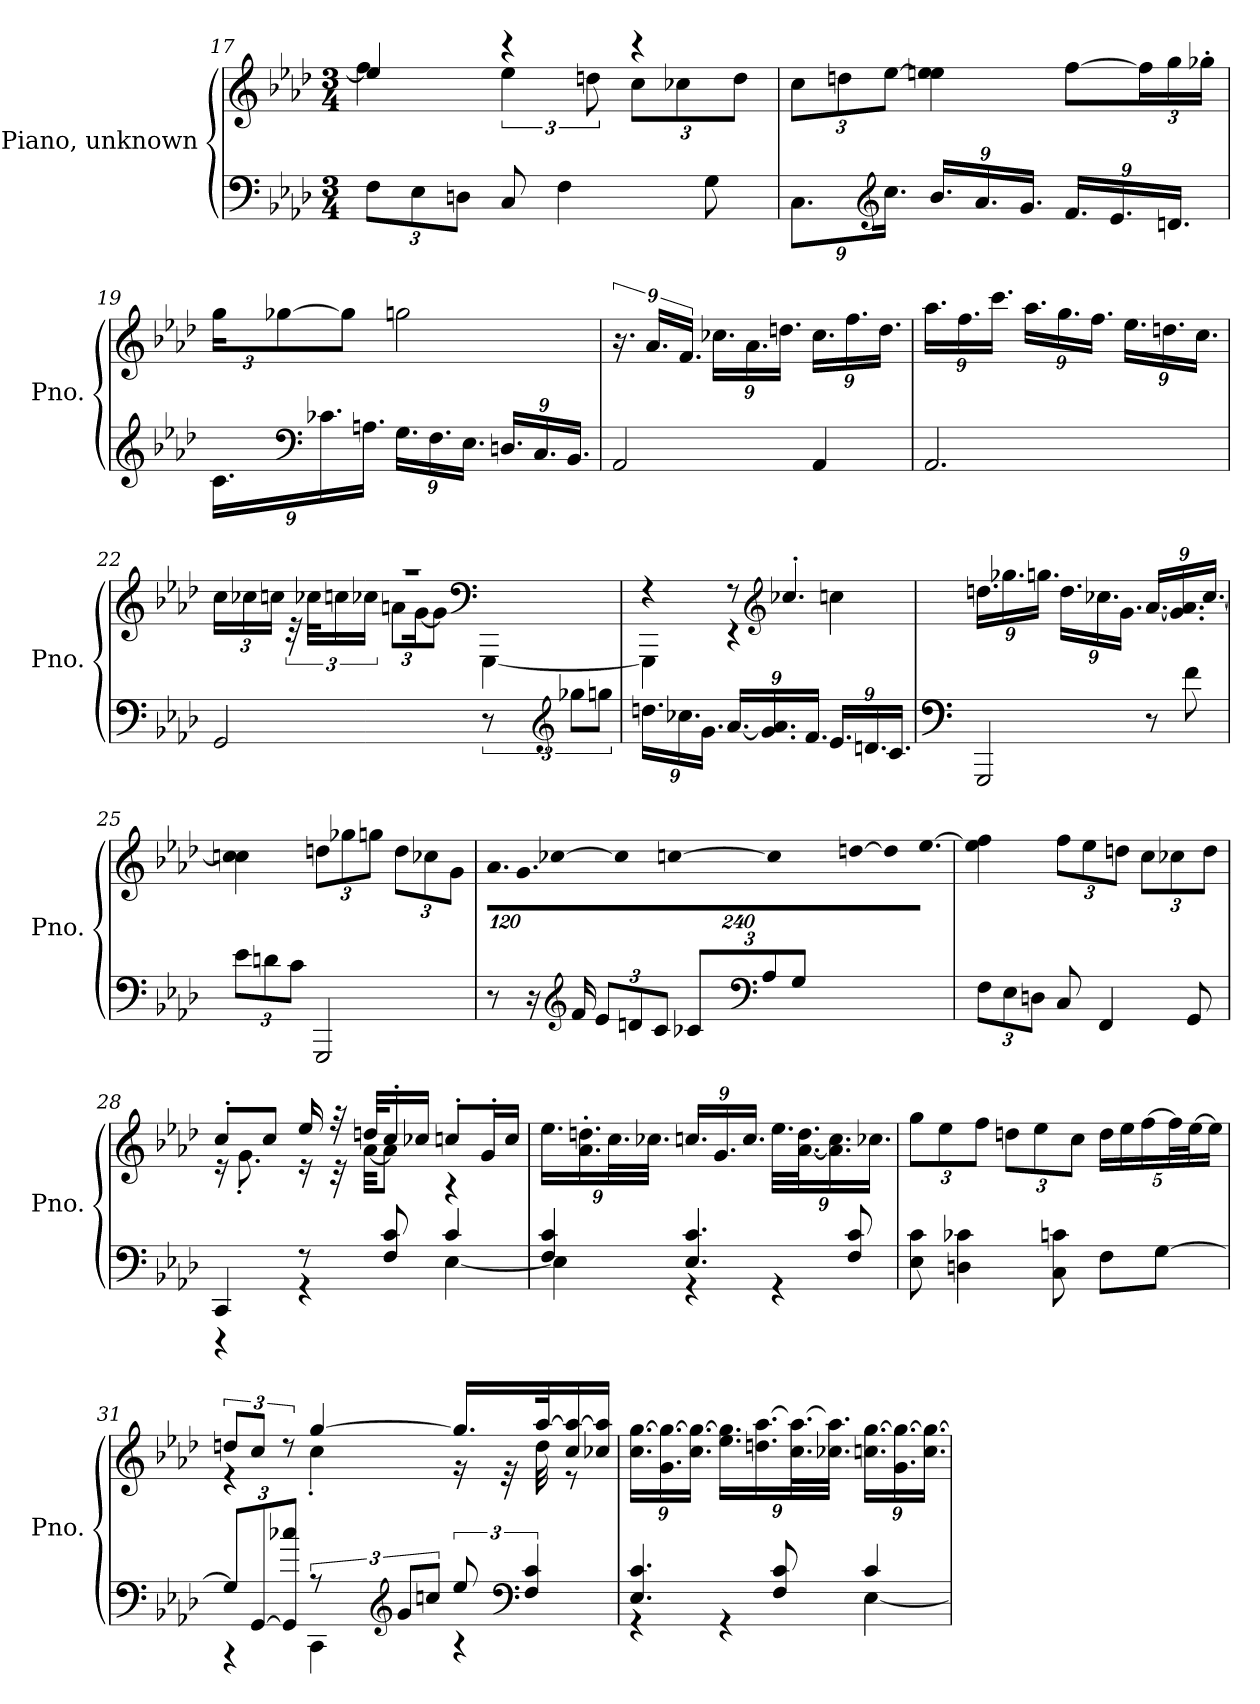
**kern	**kern
*part1	*part1
*staff2	*staff1
*I"Piano, unknown	*
*I'Pno.	*
*clefF4	*clefG2
*k[b-e-a-d-]	*k[b-e-a-d-]
*M3/4	*M3/4
*Xbrackettup	*
=17	=17
*	*^
12F\L	4ee-/]	4ff\
12E-\	.	.
12Dn\J	.	.
8C/	4r	6ee-\
4F\	.	.
.	.	12ddn\
*	*	*Xbrackettup
.	4r	12cc\L
.	.	12cc-X\
8G\	.	.
.	.	12dd\J
*	*v	*v
!!LO:PB:g=z
=18	=18
9.C\L	12cc\L
.	12ddn\
*clefG2	*
18.cc\Jk	[12ee-\J
18.b-/LL	4ee-\] 4een\
18.a-/	.
18.g/JJ	.
18.f/LL	[8ff\L
18.e-/	.
.	24ff\L]
18.dn/JJ	24gg\
.	24gg-X'\JJ
=19	=19
18.c\LL	24gg\KL
.	[12gg-X\
*clefF4	*
18.c-X\	.
.	8gg-\J]
18.An\JJ	.
18.G\LL	2ggn\
18.F\	.
18.E-\JJ	.
18.Dn/LL	.
18.C/	.
18.BB-/JJ	.
!!LO:LB:g=z
=20	=20
*	*brackettup
2AA-/	18.r
.	18.a-/LL
.	18.f/JJ
.	18.cc-X\LL
.	18.a-\
.	18.ddn\JJ
4AA-/	18.cc-\LL
.	18.ff\
.	18.dd\JJ
=21	=21
*	*Xbrackettup
2.AA-/	18.aa-\LL
.	18.ff\
.	18.ccc\JJ
.	18.aa-\LL
.	18.gg\
.	18.ff\JJ
.	18.ee-\LL
.	18.ddn\
.	18.cc\JJ
!!LO:LB:g=z
=22	=22
*	*^
2GG/	2.r	24cc\LL
.	.	24cc-X\
.	.	24ccn\JJ
*	*	*brackettup
.	.	48r
.	.	48cc-X\KLL
.	.	24ccn\
.	.	24cc-X\JJ
*	*	*Xbrackettup
.	.	12an\L
.	.	[24g\K
.	.	8g\J]
*	*clefF4	*
*brackettup	*	*
12r	.	[4GGG\
*clefG2	*	*
12gg-X\L	.	.
12ggn\J	.	.
=23	=23	=23
*Xbrackettup	*	*
18.ddn\LL	4r	4GGG\]
18.cc-X\	.	.
18.g\JJ	.	.
[18.a-/LL	8r	4r
18.g/ 18.a-/]	.	.
*	*clefG2	*
.	4.cc-X'/	.
18.f/JJ	.	.
18.e-/LL	.	4ccn\
18.dn/	.	.
18.c/JJ	.	.
*	*v	*v
!!LO:LB:g=z
=24	=24
*clefF4	*
2GGG/	18.ddn\LL
.	18.gg-X\
.	18.ggn\JJ
.	18.dd\LL
.	18.cc-X\
.	18.g\JJ
8r	[18.a-/LL
.	18.g/ 18.a-/]
8f\	.
.	[18.cc-/JJ
=25	=25
12e-\L	4cc-\] 4ccn\
12dn\	.
12c\J	.
2GGG/	12ddn\L
.	12gg-X\
.	12ggn\J
.	12dd\L
.	12cc-X\
.	12g\J
!!LO:LB:g=z
=26	=26
!	!LO:N:vis=16.
8r	960%103a-\LL
!	!LO:N:vis=32.
.	1920%103g\JK
16r	.
!	!LO:N:vis=8
.	[960%137cc-X\
*clefG2	*
16f/	.
12e-/L	.
!	!LO:N:vis=64
.	960%17cc-\KKK]
!	!LO:N:vis=8
.	[960%137ccn\
12dn/	.
12c/J	.
!	!LO:N:vis=64
.	960%17cc\KKK]
.	1920ryy
!	!LO:N:vis=8
.	[960%137ddn\
12c-X/L	.
*clefF4	*
12A-/	.
!	!LO:N:vis=64
.	960%17dd\KKL]
!	!LO:N:vis=16.
.	[960%103ee-\JJ
12G/J	.
=27	=27
12F\L	4ee-\] 4ff\
12E-\	.
12Dn\J	.
8C/	12ff\L
.	12ee-\
4FF/	.
.	12ddn\J
.	12cc\L
.	12cc-X\
8GG/	.
.	12dd\J
!!LO:LB:g=z
=28	=28
*^	*^
4CC/	4r	8cc'/L	16r
.	.	.	8.g'\
.	.	8cc/J	.
8r	4r	16ee-/	16r
.	.	32r	32r
.	.	32ddn/KLL	[32a-\KKL
8F/ 8c/	.	16cc'/	8a-\J]
.	.	16cc-X/JJ	.
4c/	[4E-\	8ccn'/L	4r
.	.	16g'/L	.
.	.	16cc/JJ	.
*	*	*v	*v
=29	=29	=29
4F/ 4c/	4E-\]	18.ee-\LL
.	.	18.a-\' 18.ddn\'
.	.	36.cc\L
.	.	36.cc-X\JJJ
4.E-/ 4.c/	4r	18.ccn/LL
.	.	18.g/
.	.	18.cc/JJ
.	4r	36.ee-\LLL
.	.	[36.a-\ 36.dd\J
.	.	18.a-\] 18.cc\
8F/ 8c/	.	.
.	.	18.cc-X\JJ
*v	*v	*
!!LO:PB:g=z
=30	=30
8E-\ 8c\	12gg\L
.	12ee-\
4Dn\ 4c-X\	.
.	12ff\J
.	12ddn\L
.	12ee-\
8C\ 8cn\	.
.	12cc\J
8F\L	20dd\LL
.	20ee-\
.	[20ff\
[8G\J	.
.	40ff\L]
.	[40ee-\J
.	20ee-\JJ]
=31	=31
*^	*
*	*	*brackettup
*	*	*^
12G/L]	4r	12ddn/L	4r
[12GG/	.	12cc/J	.
12GG/] 12cc-X/J	.	12r	.
*brackettup	*	*	*
12r	4CC\	[4gg/	4cc'\
*clefG2	*	*	*
12g/L	.	.	.
12ccn/J	.	.	.
12ee-/	4r	16.gg/LL]	16r
.	.	.	32r
*clefF4	*	*	*
6F/ 6c/	.	.	.
.	.	[32aa-/K	32dd\
.	.	16cc/ 16aa-/_	8r
.	.	16cc-X/ 16aa-/]JJ	.
*	*	*v	*v
!!LO:LB:g=z
=32	=32	=32
*	*	*Xbrackettup
4.E-/ 4.c/	4r	18.cc\ [18.gg\LL
.	.	18.g\ 18.gg\_
.	.	18.cc\ 18.gg\_JJ
.	4r	18.ee-\ 18.gg\]LL
.	.	18.ddn\ [18.aa-\
8F/ 8c/	.	.
.	.	36.cc\ 36.aa-\_L
.	.	36.cc-X\ 36.aa-\]JJJ
4c/	[4E-\	18.ccn\ [18.gg\LL
.	.	18.g\ 18.gg\_
.	.	18.cc\ 18.gg\_JJ
*v	*v	*
=	=
*-	*-
